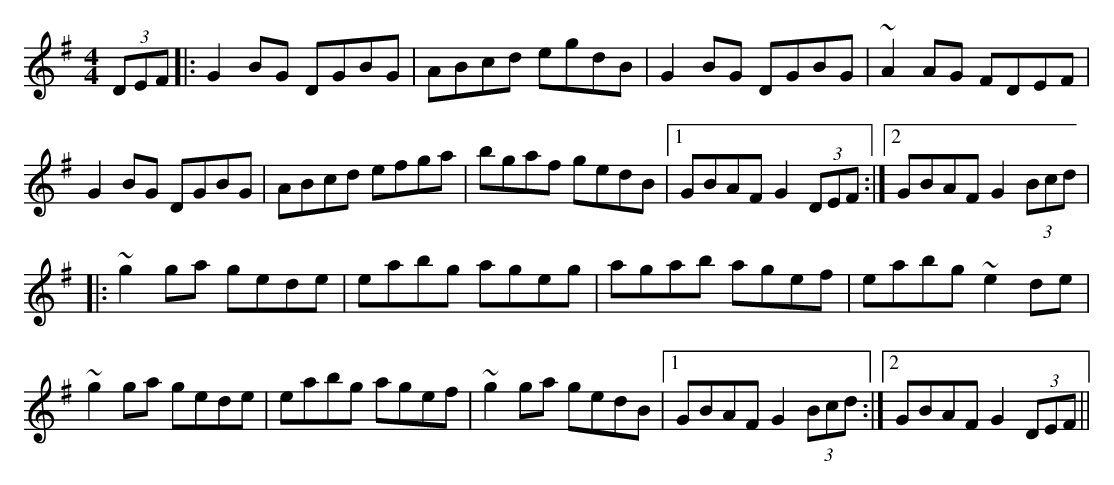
X:1
M:4/4
K:G
(3DEF|:G2 BG DGBG|ABcd egdB|G2 BG DGBG|~A2 AG FDEF|
G2 BG DGBG|ABcd efga|bgaf gedB|1 GBAF G2 (3DEF:|2 GBAF G2 (3Bcd|
|:~g2 ga gede|eabg ageg|agab agef|eabg ~e2 de|
~g2 ga gede|eabg agef|~g2 ga gedB|1 GBAF G2 (3Bcd:|2 GBAF G2 (3DEF||
